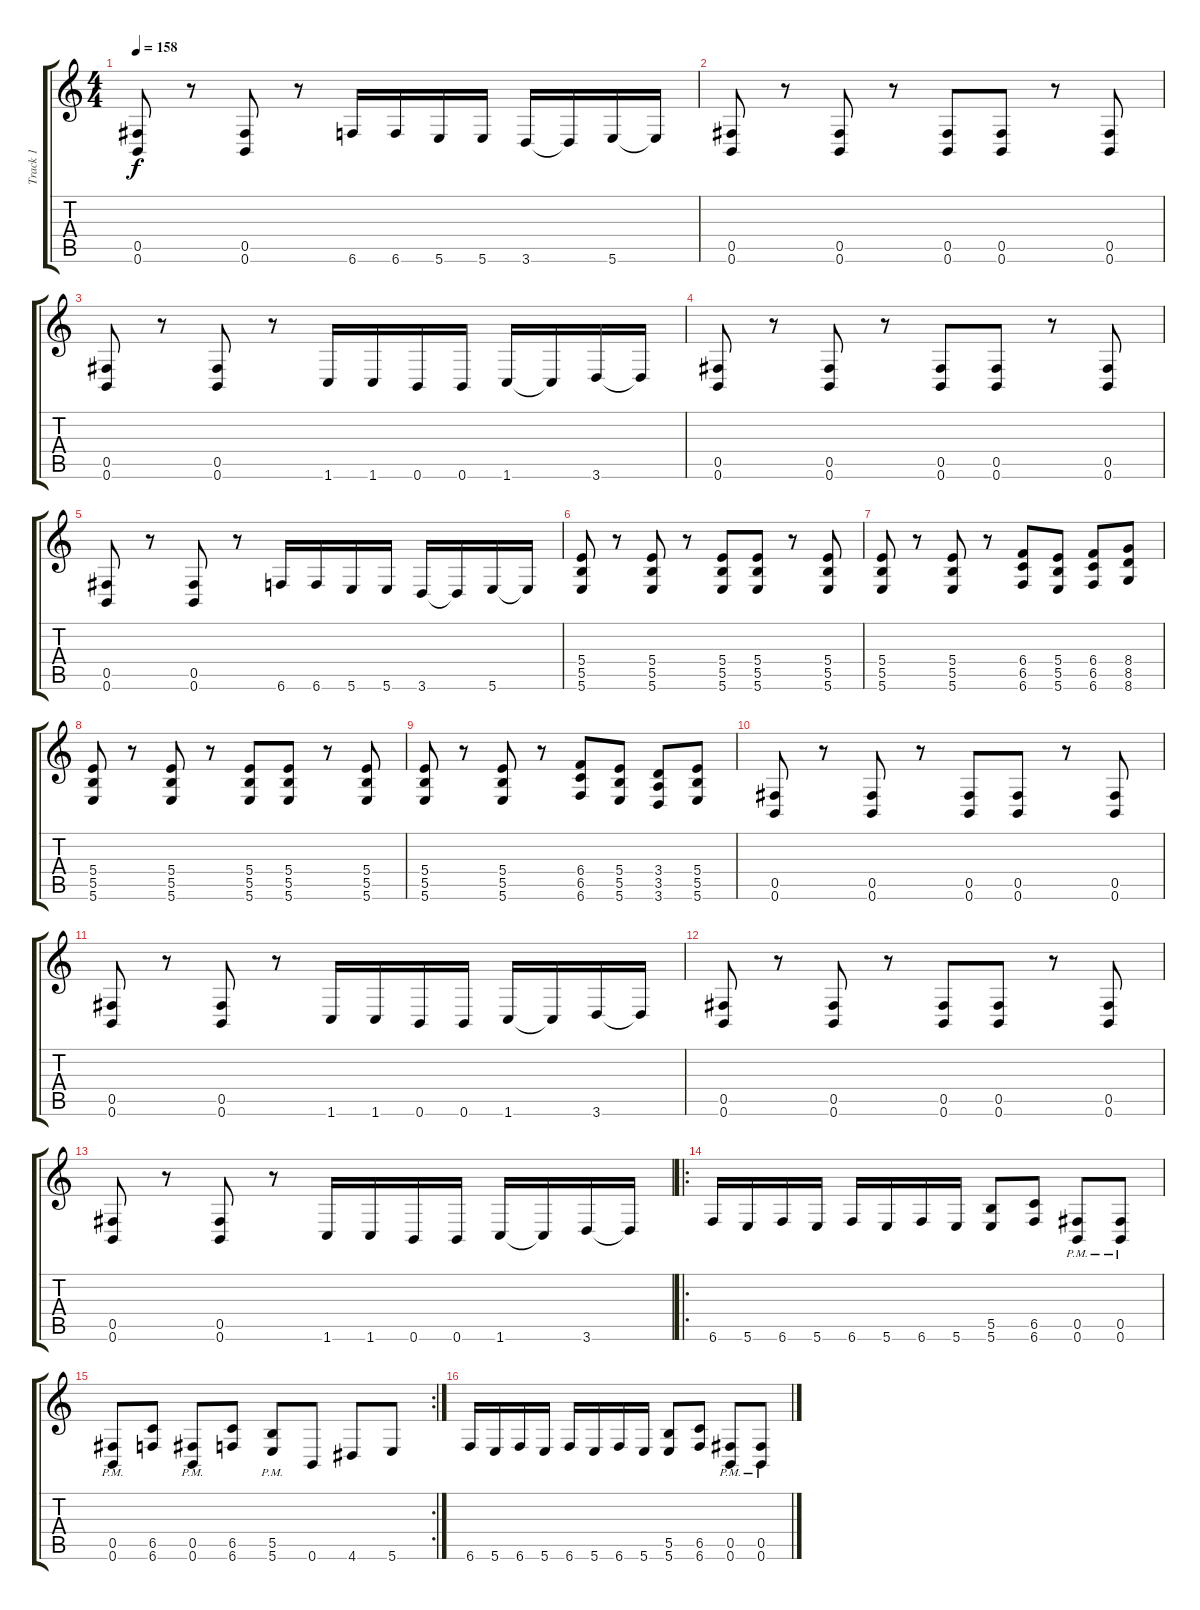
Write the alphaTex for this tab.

\track ("Track 1" "Track 1") {instrument distortionguitar}
\staff {score tabs}
\tuning (Db4 Ab3 E3 B2 Gb2 B1) {hide}
\ts (4 4)
\tempo 158
\clef g2
\ks c
(0.5 0.6).8{dy f} r.8 (0.5 0.6).8 r.8 6.6.16 6.6.16 5.6.16 5.6.16 3.6.16 3.6{t}.16 5.6.16 5.6{t}.16 |
(0.5 0.6).8 r.8 (0.5 0.6).8 r.8 (0.5 0.6).8 (0.5 0.6).8 r.8 (0.5 0.6).8 |
(0.5 0.6).8 r.8 (0.5 0.6).8 r.8 1.6.16 1.6.16 0.6.16 0.6.16 1.6.16 1.6{t}.16 3.6.16 3.6{t}.16 |
(0.5 0.6).8 r.8 (0.5 0.6).8 r.8 (0.5 0.6).8 (0.5 0.6).8 r.8 (0.5 0.6).8 |
(0.5 0.6).8 r.8 (0.5 0.6).8 r.8 6.6.16 6.6.16 5.6.16 5.6.16 3.6.16 3.6{t}.16 5.6.16 5.6{t}.16 |
(5.4 5.5 5.6).8 r.8 (5.4 5.5 5.6).8 r.8 (5.4 5.5 5.6).8 (5.4 5.5 5.6).8 r.8 (5.4 5.5 5.6).8 |
(5.4 5.5 5.6).8 r.8 (5.4 5.5 5.6).8 r.8 (6.4 6.5 6.6).8 (5.4 5.5 5.6).8 (6.4 6.5 6.6).8 (8.4 8.5 8.6).8 |
(5.4 5.5 5.6).8 r.8 (5.4 5.5 5.6).8 r.8 (5.4 5.5 5.6).8 (5.4 5.5 5.6).8 r.8 (5.4 5.5 5.6).8 |
(5.4 5.5 5.6).8 r.8 (5.4 5.5 5.6).8 r.8 (6.4 6.5 6.6).8 (5.4 5.5 5.6).8 (3.4 3.5 3.6).8 (5.4 5.5 5.6).8 |
(0.5 0.6).8 r.8 (0.5 0.6).8 r.8 (0.5 0.6).8 (0.5 0.6).8 r.8 (0.5 0.6).8 |
(0.5 0.6).8 r.8 (0.5 0.6).8 r.8 1.6.16 1.6.16 0.6.16 0.6.16 1.6.16 1.6{t}.16 3.6.16 3.6{t}.16 |
(0.5 0.6).8 r.8 (0.5 0.6).8 r.8 (0.5 0.6).8 (0.5 0.6).8 r.8 (0.5 0.6).8 |
(0.5 0.6).8 r.8 (0.5 0.6).8 r.8 1.6.16 1.6.16 0.6.16 0.6.16 1.6.16 1.6{t}.16 3.6.16 3.6{t}.16 |
\ro
6.6.16 5.6.16 6.6.16 5.6.16 6.6.16 5.6.16 6.6.16 5.6.16 (5.5 5.6).8 (6.5 6.6).8 (0.5{pm} 0.6{pm}).8 (0.5{pm} 0.6{pm}).8 |
\rc 2
(0.5{pm} 0.6{pm}).8 (6.5 6.6).8 (0.5{pm} 0.6{pm}).8 (6.5 6.6).8 (5.5 5.6{pm}).8 0.6.8 4.6.8 5.6.8 |
6.6.16 5.6.16 6.6.16 5.6.16 6.6.16 5.6.16 6.6.16 5.6.16 (5.5 5.6).8 (6.5 6.6).8 (0.5{pm} 0.6{pm}).8 (0.5{pm} 0.6{pm}).8
